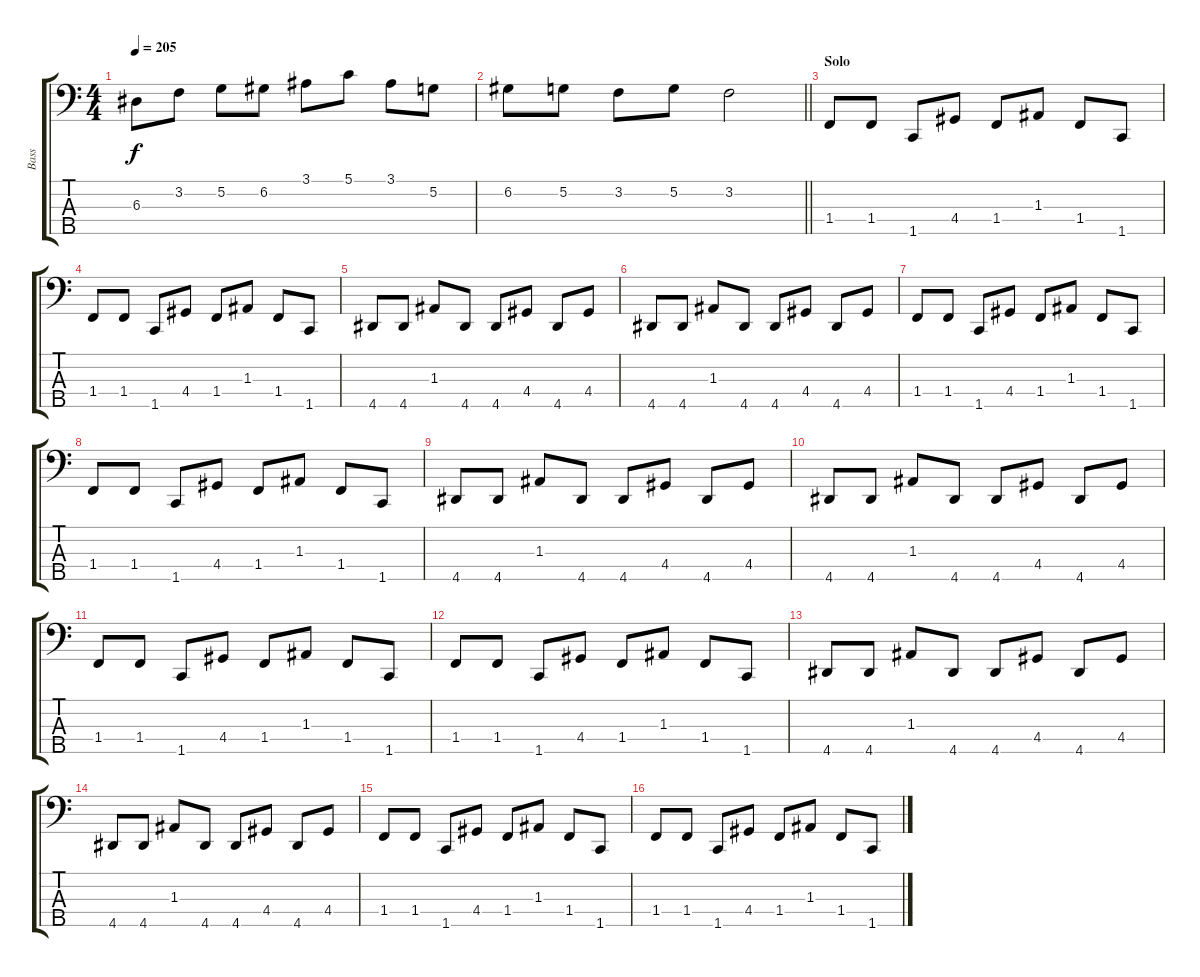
\track ("Bass" "Bass") {instrument electricbassfinger}
\staff {score tabs}
\tuning (G2 D2 A1 E1 B0) {hide}
\ts (4 4)
\tempo 205
\clef f4
\ks c
6.3.8{dy f} 3.2.8 5.2.8 6.2.8 3.1.8 5.1.8 3.1.8 5.2.8 |
\barLineRight lightlight
6.2.8 5.2.8 3.2.8 5.2.8 3.2.2 |
\section ("" "Solo")
1.4.8 1.4.8 1.5.8 4.4.8 1.4.8 1.3.8 1.4.8 1.5.8 |
1.4.8 1.4.8 1.5.8 4.4.8 1.4.8 1.3.8 1.4.8 1.5.8 |
4.5.8 4.5.8 1.3.8 4.5.8 4.5.8 4.4.8 4.5.8 4.4.8 |
4.5.8 4.5.8 1.3.8 4.5.8 4.5.8 4.4.8 4.5.8 4.4.8 |
1.4.8 1.4.8 1.5.8 4.4.8 1.4.8 1.3.8 1.4.8 1.5.8 |
1.4.8 1.4.8 1.5.8 4.4.8 1.4.8 1.3.8 1.4.8 1.5.8 |
4.5.8 4.5.8 1.3.8 4.5.8 4.5.8 4.4.8 4.5.8 4.4.8 |
4.5.8 4.5.8 1.3.8 4.5.8 4.5.8 4.4.8 4.5.8 4.4.8 |
1.4.8 1.4.8 1.5.8 4.4.8 1.4.8 1.3.8 1.4.8 1.5.8 |
1.4.8 1.4.8 1.5.8 4.4.8 1.4.8 1.3.8 1.4.8 1.5.8 |
4.5.8 4.5.8 1.3.8 4.5.8 4.5.8 4.4.8 4.5.8 4.4.8 |
4.5.8 4.5.8 1.3.8 4.5.8 4.5.8 4.4.8 4.5.8 4.4.8 |
1.4.8 1.4.8 1.5.8 4.4.8 1.4.8 1.3.8 1.4.8 1.5.8 |
1.4.8 1.4.8 1.5.8 4.4.8 1.4.8 1.3.8 1.4.8 1.5.8
